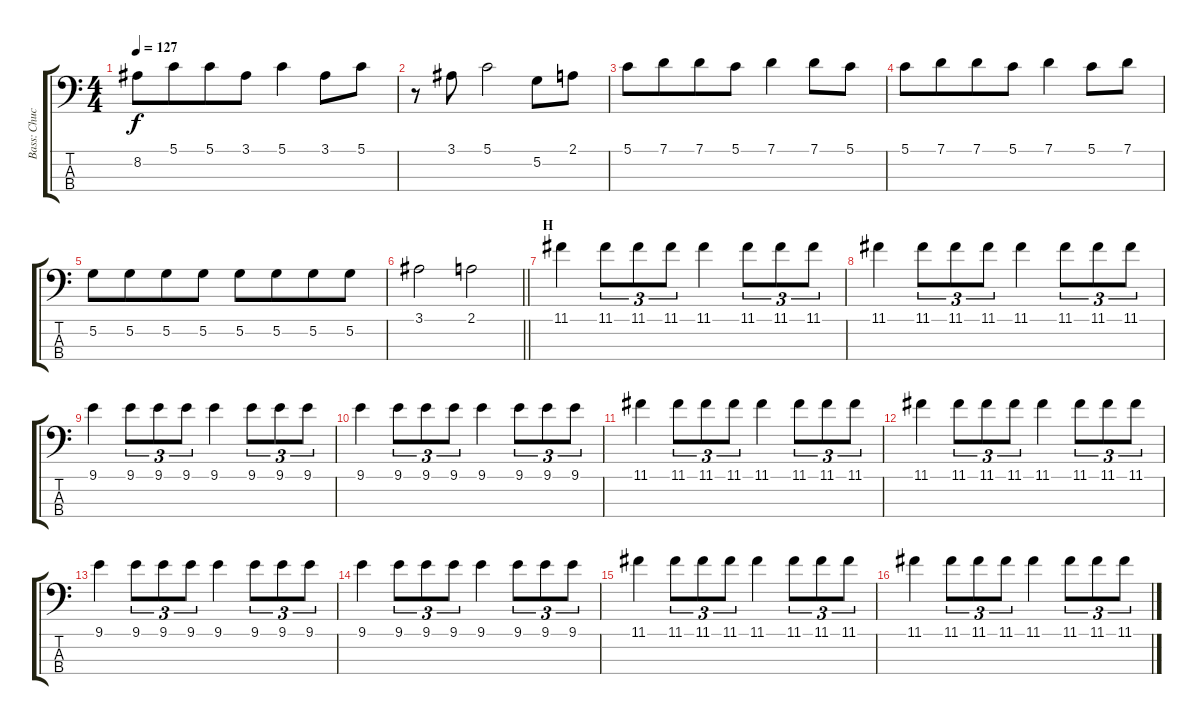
\track ("Bass: Chuck" "Bass: Chuc") {instrument electricbassfinger}
\staff {score tabs}
\tuning (G2 D2 A1 E1) {hide}
\ts (4 4)
\tempo 127
\clef f4
\ks c
8.2.8{dy f} 5.1.8{beam merge} 5.1.8 3.1.8 5.1.4 3.1.8 5.1.8 |
r.8 3.1.8 5.1.2 5.2.8 2.1.8 |
5.1.8 7.1.8{beam merge} 7.1.8 5.1.8 7.1.4 7.1.8 5.1.8 |
5.1.8 7.1.8{beam merge} 7.1.8 5.1.8 7.1.4 5.1.8 7.1.8 |
5.2.8 5.2.8{beam merge} 5.2.8 5.2.8 5.2.8 5.2.8{beam merge} 5.2.8 5.2.8 |
\barLineRight lightlight
3.1.2 2.1.2 |
\section ("" "H")
11.1.4 11.1.8{tu (3 2)} 11.1.8{tu (3 2)} 11.1.8{tu (3 2)} 11.1.4 11.1.8{tu (3 2)} 11.1.8{tu (3 2)} 11.1.8{tu (3 2)} |
11.1.4 11.1.8{tu (3 2)} 11.1.8{tu (3 2)} 11.1.8{tu (3 2)} 11.1.4 11.1.8{tu (3 2)} 11.1.8{tu (3 2)} 11.1.8{tu (3 2)} |
9.1.4 9.1.8{tu (3 2)} 9.1.8{tu (3 2)} 9.1.8{tu (3 2)} 9.1.4 9.1.8{tu (3 2)} 9.1.8{tu (3 2)} 9.1.8{tu (3 2)} |
9.1.4 9.1.8{tu (3 2)} 9.1.8{tu (3 2)} 9.1.8{tu (3 2)} 9.1.4 9.1.8{tu (3 2)} 9.1.8{tu (3 2)} 9.1.8{tu (3 2)} |
11.1.4 11.1.8{tu (3 2)} 11.1.8{tu (3 2)} 11.1.8{tu (3 2)} 11.1.4 11.1.8{tu (3 2)} 11.1.8{tu (3 2)} 11.1.8{tu (3 2)} |
11.1.4 11.1.8{tu (3 2)} 11.1.8{tu (3 2)} 11.1.8{tu (3 2)} 11.1.4 11.1.8{tu (3 2)} 11.1.8{tu (3 2)} 11.1.8{tu (3 2)} |
9.1.4 9.1.8{tu (3 2)} 9.1.8{tu (3 2)} 9.1.8{tu (3 2)} 9.1.4 9.1.8{tu (3 2)} 9.1.8{tu (3 2)} 9.1.8{tu (3 2)} |
9.1.4 9.1.8{tu (3 2)} 9.1.8{tu (3 2)} 9.1.8{tu (3 2)} 9.1.4 9.1.8{tu (3 2)} 9.1.8{tu (3 2)} 9.1.8{tu (3 2)} |
11.1.4 11.1.8{tu (3 2)} 11.1.8{tu (3 2)} 11.1.8{tu (3 2)} 11.1.4 11.1.8{tu (3 2)} 11.1.8{tu (3 2)} 11.1.8{tu (3 2)} |
11.1.4 11.1.8{tu (3 2)} 11.1.8{tu (3 2)} 11.1.8{tu (3 2)} 11.1.4 11.1.8{tu (3 2)} 11.1.8{tu (3 2)} 11.1.8{tu (3 2)}
